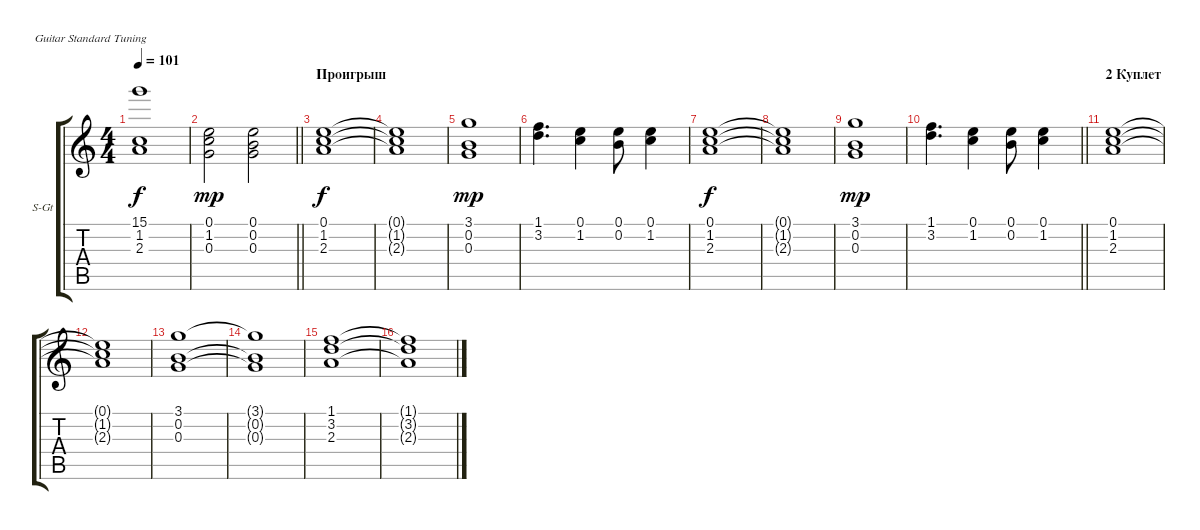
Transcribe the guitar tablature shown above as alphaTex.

\bracketExtendMode groupsimilarinstruments
\firstSystemTrackNameOrientation horizontal
\otherSystemsTrackNameOrientation horizontal
\track ("Синтезатор" "S-Gt") {instrument synthstrings1}
\staff {score tabs}
\tuning (E4 B3 G3 D3 A2 E2)
\displaytranspose 12
\ts (4 4)
\tempo 101
\clef g2
\ks c
(15.1{t} 1.2 2.3).1{dy f} |
\barLineRight lightlight
(0.1 1.2 0.3).2{dy mp} (0.1 0.2 0.3).2 |
\section ("" "Проигрыш")
(0.1 1.2 2.3).1{dy f} |
(0.1{t} 1.2{t} 2.3{t}).1 |
(3.1 0.2 0.3).1{dy mp} |
(1.1 3.2).4{d} (0.1 1.2).4 (0.1 0.2).8 (0.1 1.2).4 |
(0.1 1.2 2.3).1{dy f} |
(0.1{t} 1.2{t} 2.3{t}).1 |
(3.1 0.2 0.3).1{dy mp} |
\barLineRight lightlight
(1.1 3.2).4{d} (0.1 1.2).4 (0.1 0.2).8 (0.1 1.2).4 |
\section ("" "2 Куплет")
(0.1 1.2 2.3).1 |
(0.1{t} 1.2{t} 2.3{t}).1 |
(3.1 0.2 0.3).1 |
(3.1{t} 0.2{t} 0.3{t}).1 |
(1.1 3.2 2.3).1 |
(1.1{t} 3.2{t} 2.3{t}).1
